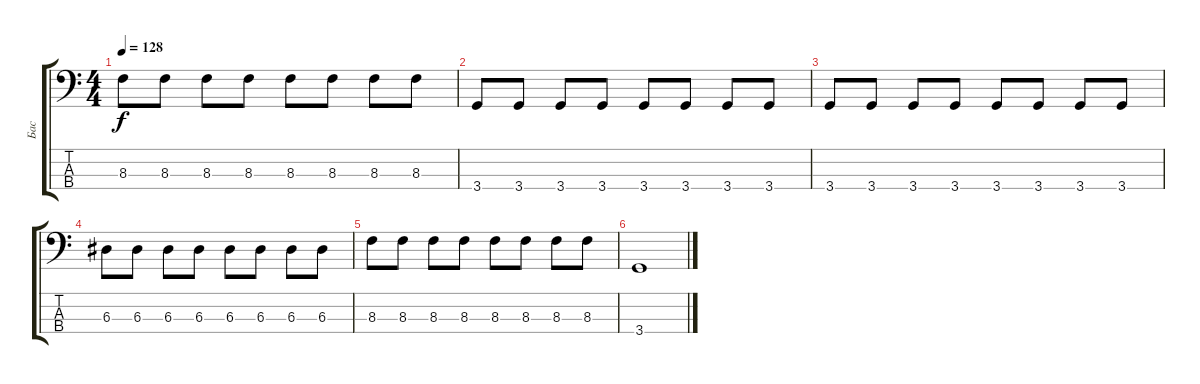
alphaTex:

\track ("Бас" "Бас") {instrument electricbasspick}
\staff {score tabs}
\tuning (G2 D2 A1 E1) {hide}
\ts (4 4)
\tempo 128
\clef f4
\ks c
8.3.8{dy f} 8.3.8 8.3.8 8.3.8 8.3.8 8.3.8 8.3.8 8.3.8 |
3.4.8 3.4.8 3.4.8 3.4.8 3.4.8 3.4.8 3.4.8 3.4.8 |
3.4.8 3.4.8 3.4.8 3.4.8 3.4.8 3.4.8 3.4.8 3.4.8 |
6.3.8 6.3.8 6.3.8 6.3.8 6.3.8 6.3.8 6.3.8 6.3.8 |
8.3.8 8.3.8 8.3.8 8.3.8 8.3.8 8.3.8 8.3.8 8.3.8 |
3.4.1
